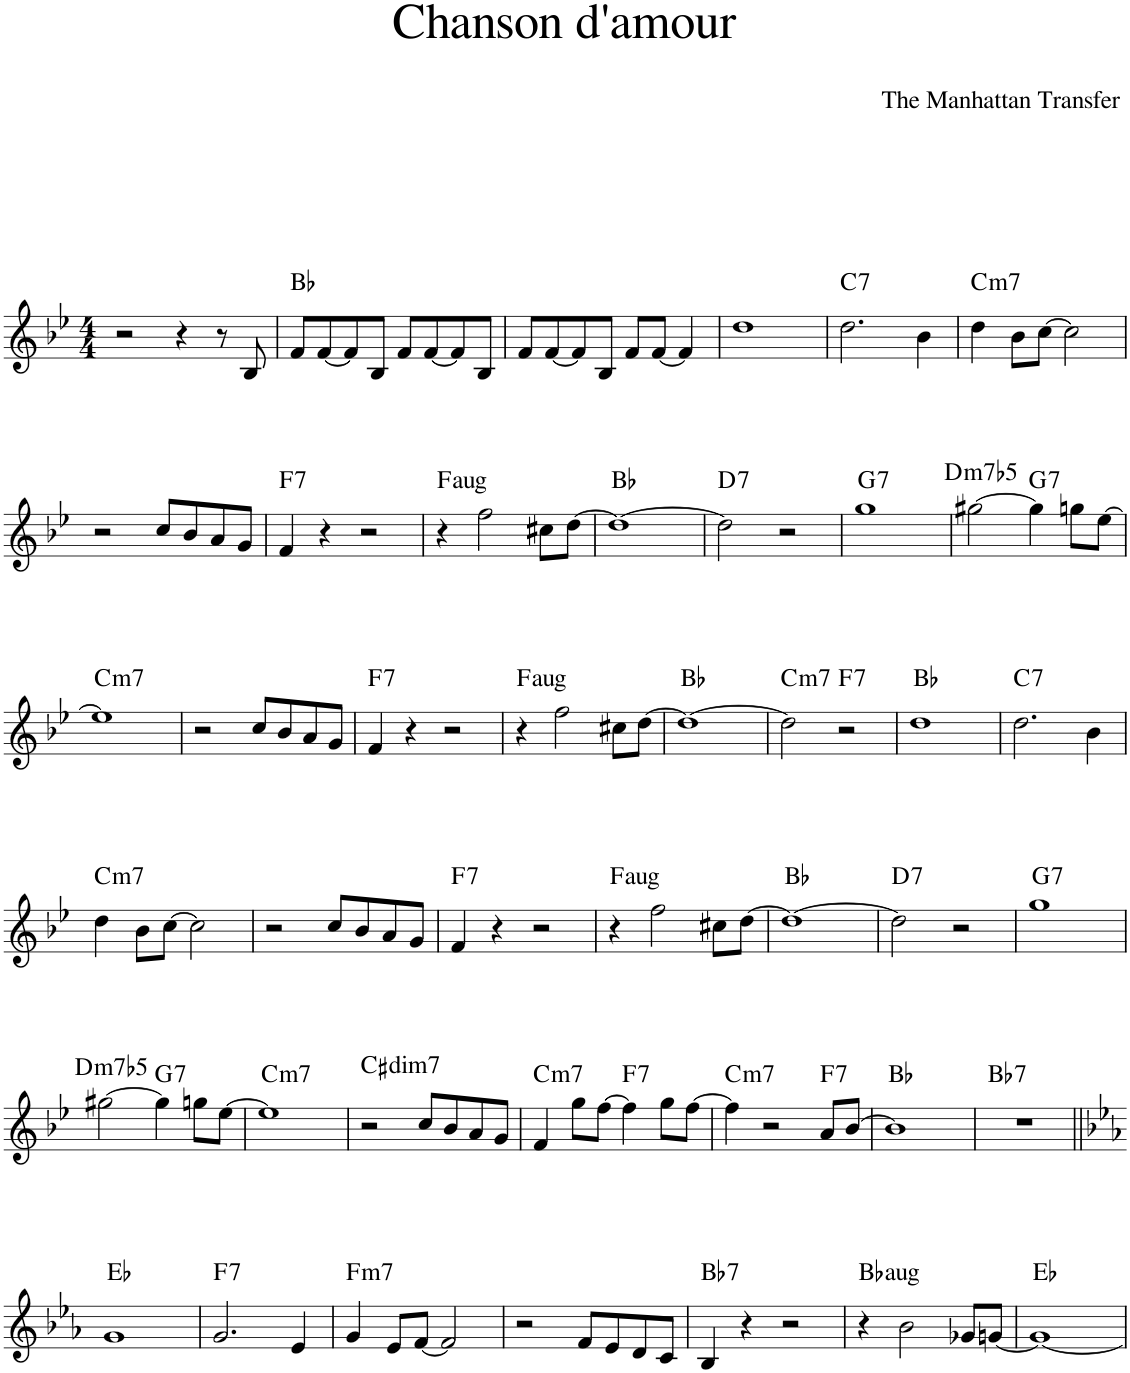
**kern	**harte
*part1	*part1
*staff1	*
*I"Piano	*
*I'Pno.	*
*clefG2	*
*k[b-e-]	*
*M4/4	*
=1	=1
2r	.
4r	.
8r	.
8B-/	.
=2	=2
8f/L	Bb:maj
[8f/	.
8f/]	.
8B-/J	.
8f/L	.
[8f/	.
8f/]	.
8B-/J	.
=3	=3
8f/L	.
[8f/	.
8f/]	.
8B-/J	.
8f/L	.
[8f/J	.
4f/]	.
=4	=4
1dd	.
=5	=5
!	!LO:H:kt=7
2.dd\	C:7
4b-\	.
=6	=6
!	!LO:H:kt=m7
4dd\	C:min7
8b-\L	.
[8cc\J	.
2cc\]	.
!!LO:LB:g=z
=7	=7
2r	.
8cc/L	.
8b-/	.
8a/	.
8g/J	.
=8	=8
!	!LO:H:kt=7
4f/	F:7
4r	.
2r	.
=9	=9
!	!LO:H:kt=aug
4r	F:aug
2ff\	.
8cc#X\L	.
[8dd\J	.
=10	=10
1dd_	Bb:maj
=11	=11
!	!LO:H:kt=7
2dd\]	D:7
2r	.
=12	=12
!	!LO:H:kt=7
1gg	G:7
=13	=13
!	!LO:H:kt=m7b5
[2gg#X\	D:hdim7
!	!LO:H:kt=7
4gg#\]	G:7
8ggn\L	.
[8ee-\J	.
!!LO:LB:g=z
=14	=14
!	!LO:H:kt=m7
1ee-]	C:min7
=15	=15
2r	.
8cc/L	.
8b-/	.
8a/	.
8g/J	.
=16	=16
!	!LO:H:kt=7
4f/	F:7
4r	.
2r	.
=17	=17
!	!LO:H:kt=aug
4r	F:aug
2ff\	.
8cc#X\L	.
[8dd\J	.
=18	=18
1dd_	Bb:maj
=19	=19
!	!LO:H:kt=m7
2dd\]	C:min7
!	!LO:H:kt=7
2r	F:7
=20	=20
1dd	Bb:maj
=21	=21
!	!LO:H:kt=7
2.dd\	C:7
4b-\	.
!!LO:LB:g=z
=22	=22
!	!LO:H:kt=m7
4dd\	C:min7
8b-\L	.
[8cc\J	.
2cc\]	.
=23	=23
2r	.
8cc/L	.
8b-/	.
8a/	.
8g/J	.
=24	=24
!	!LO:H:kt=7
4f/	F:7
4r	.
2r	.
=25	=25
!	!LO:H:kt=aug
4r	F:aug
2ff\	.
8cc#X\L	.
[8dd\J	.
=26	=26
1dd_	Bb:maj
=27	=27
!	!LO:H:kt=7
2dd\]	D:7
2r	.
=28	=28
!	!LO:H:kt=7
1gg	G:7
!!LO:LB:g=z
=29	=29
!	!LO:H:kt=m7b5
[2gg#X\	D:hdim7
!	!LO:H:kt=7
4gg#\]	G:7
8ggn\L	.
[8ee-\J	.
=30	=30
!	!LO:H:kt=m7
1ee-]	C:min7
=31	=31
!	!LO:H:kt=dim7
2r	C#:dim7
8cc/L	.
8b-/	.
8a/	.
8g/J	.
=32	=32
!	!LO:H:kt=m7
4f/	C:min7
8gg\L	.
[8ff\J	.
!	!LO:H:kt=7
4ff\]	F:7
8gg\L	.
[8ff\J	.
=33	=33
!	!LO:H:kt=m7
4ff\]	C:min7
2r	.
!	!LO:H:kt=7
8a/L	F:7
[8b-/J	.
=34	=34
1b-]	Bb:maj
=35	=35
!	!LO:H:kt=7
1r	Bb:7
!!LO:LB:g=z
=36||	=36||
*k[b-e-a-]	*
1g	Eb:maj
=37	=37
!	!LO:H:kt=7
2.g/	F:7
4e-/	.
=38	=38
!	!LO:H:kt=m7
4g/	F:min7
8e-/L	.
[8f/J	.
2f/]	.
=39	=39
2r	.
8f/L	.
8e-/	.
8d/	.
8c/J	.
=40	=40
!	!LO:H:kt=7
4B-/	Bb:7
4r	.
2r	.
=41	=41
!	!LO:H:kt=aug
4r	Bb:aug
2b-\	.
8g-X/L	.
[8gn/J	.
=42	=42
1g_	Eb:maj
=	=
*-	*-
